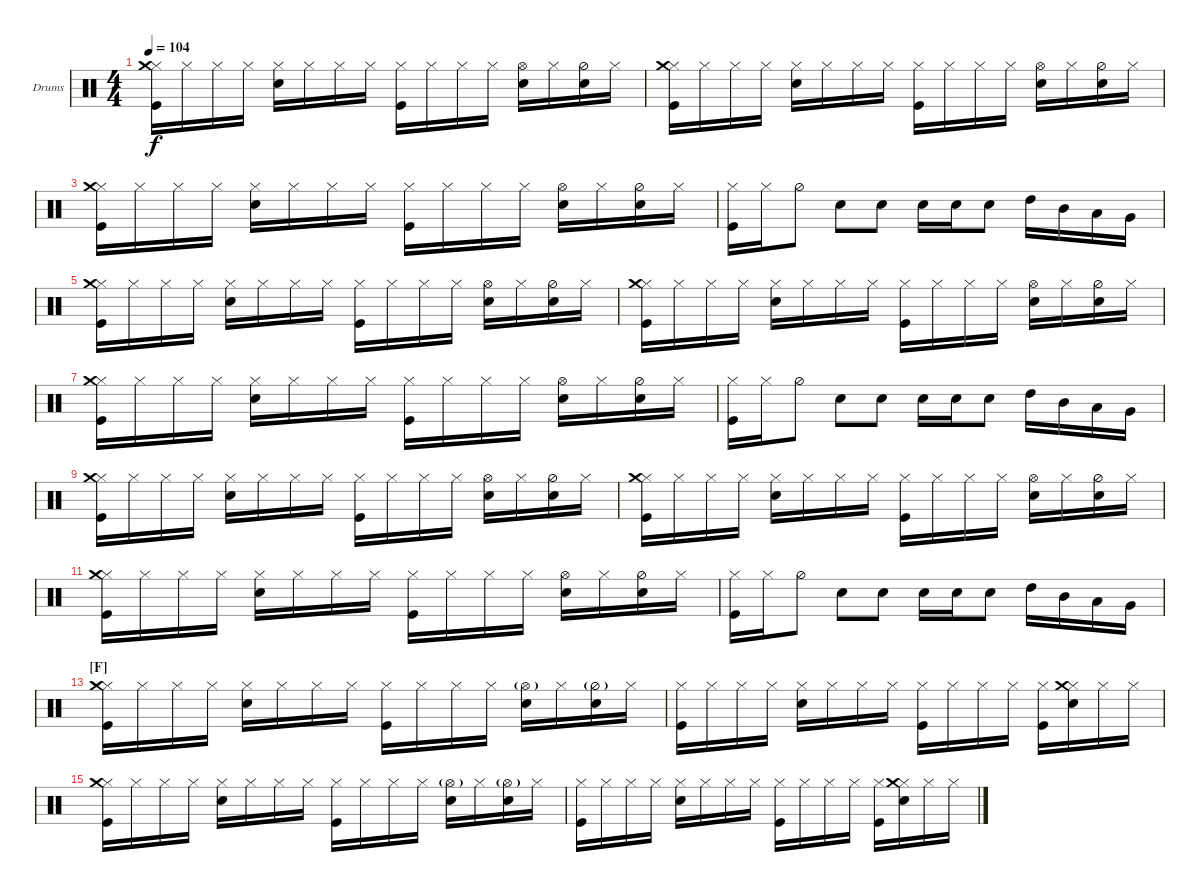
\bracketExtendMode nobrackets
\firstSystemTrackNameOrientation horizontal
\otherSystemsTrackNameOrientation horizontal
\defaultBarNumberDisplay FirstOfSystem
\track ("Drums" "Drums") {instrument percussion}
\staff {score}
\articulation defaults
\ts (4 4)
\tempo 104
\clef neutral
\ks c
("Kick (hit)" "Hi-Hat (closed)" "Crash medium (hit)").16{dy f} "Hi-Hat (closed)".16 "Hi-Hat (closed)".16 "Hi-Hat (closed)".16 ("Snare (hit) 2" "Hi-Hat (closed)").16 "Hi-Hat (closed)".16 "Hi-Hat (closed)".16 "Hi-Hat (closed)".16 ("Kick (hit)" "Hi-Hat (closed)").16 "Hi-Hat (closed)".16 "Hi-Hat (closed)".16 "Hi-Hat (closed)".16 ("Snare (hit) 2" "Hi-Hat (open)").16 "Hi-Hat (closed)".16 ("Snare (hit) 2" "Hi-Hat (half)").16 "Hi-Hat (closed)".16 |
("Kick (hit)" "Hi-Hat (closed)" "Crash medium (hit)").16 "Hi-Hat (closed)".16 "Hi-Hat (closed)".16 "Hi-Hat (closed)".16 ("Snare (hit) 2" "Hi-Hat (closed)").16 "Hi-Hat (closed)".16 "Hi-Hat (closed)".16 "Hi-Hat (closed)".16 ("Kick (hit)" "Hi-Hat (closed)").16 "Hi-Hat (closed)".16 "Hi-Hat (closed)".16 "Hi-Hat (closed)".16 ("Snare (hit) 2" "Hi-Hat (open)").16 "Hi-Hat (closed)".16 ("Snare (hit) 2" "Hi-Hat (half)").16 "Hi-Hat (closed)".16 |
("Kick (hit)" "Hi-Hat (closed)" "Crash medium (hit)").16 "Hi-Hat (closed)".16 "Hi-Hat (closed)".16 "Hi-Hat (closed)".16 ("Snare (hit) 2" "Hi-Hat (closed)").16 "Hi-Hat (closed)".16 "Hi-Hat (closed)".16 "Hi-Hat (closed)".16 ("Kick (hit)" "Hi-Hat (closed)").16 "Hi-Hat (closed)".16 "Hi-Hat (closed)".16 "Hi-Hat (closed)".16 ("Snare (hit) 2" "Hi-Hat (open)").16 "Hi-Hat (closed)".16 ("Snare (hit) 2" "Hi-Hat (half)").16 "Hi-Hat (closed)".16 |
("Kick (hit)" "Hi-Hat (closed)").16 "Hi-Hat (closed)".16 "Hi-Hat (half)".8 "Snare (hit) 2".8 "Snare (hit) 2".8 "Snare (hit) 2".16 "Snare (hit) 2".16 "Snare (hit) 2".8 "High Tom (hit)".16 "Mid Tom (hit)".16 "Low Tom (hit)".16 "Very Low Tom (hit)".16 |
("Kick (hit)" "Hi-Hat (closed)" "Crash medium (hit)").16 "Hi-Hat (closed)".16 "Hi-Hat (closed)".16 "Hi-Hat (closed)".16 ("Snare (hit) 2" "Hi-Hat (closed)").16 "Hi-Hat (closed)".16 "Hi-Hat (closed)".16 "Hi-Hat (closed)".16 ("Kick (hit)" "Hi-Hat (closed)").16 "Hi-Hat (closed)".16 "Hi-Hat (closed)".16 "Hi-Hat (closed)".16 ("Snare (hit) 2" "Hi-Hat (open)").16 "Hi-Hat (closed)".16 ("Snare (hit) 2" "Hi-Hat (half)").16 "Hi-Hat (closed)".16 |
("Kick (hit)" "Hi-Hat (closed)" "Crash medium (hit)").16 "Hi-Hat (closed)".16 "Hi-Hat (closed)".16 "Hi-Hat (closed)".16 ("Snare (hit) 2" "Hi-Hat (closed)").16 "Hi-Hat (closed)".16 "Hi-Hat (closed)".16 "Hi-Hat (closed)".16 ("Kick (hit)" "Hi-Hat (closed)").16 "Hi-Hat (closed)".16 "Hi-Hat (closed)".16 "Hi-Hat (closed)".16 ("Snare (hit) 2" "Hi-Hat (open)").16 "Hi-Hat (closed)".16 ("Snare (hit) 2" "Hi-Hat (half)").16 "Hi-Hat (closed)".16 |
("Kick (hit)" "Hi-Hat (closed)" "Crash medium (hit)").16 "Hi-Hat (closed)".16 "Hi-Hat (closed)".16 "Hi-Hat (closed)".16 ("Snare (hit) 2" "Hi-Hat (closed)").16 "Hi-Hat (closed)".16 "Hi-Hat (closed)".16 "Hi-Hat (closed)".16 ("Kick (hit)" "Hi-Hat (closed)").16 "Hi-Hat (closed)".16 "Hi-Hat (closed)".16 "Hi-Hat (closed)".16 ("Snare (hit) 2" "Hi-Hat (open)").16 "Hi-Hat (closed)".16 ("Snare (hit) 2" "Hi-Hat (half)").16 "Hi-Hat (closed)".16 |
("Kick (hit)" "Hi-Hat (closed)").16 "Hi-Hat (closed)".16 "Hi-Hat (half)".8 "Snare (hit) 2".8 "Snare (hit) 2".8 "Snare (hit) 2".16 "Snare (hit) 2".16 "Snare (hit) 2".8 "High Tom (hit)".16 "Mid Tom (hit)".16 "Low Tom (hit)".16 "Very Low Tom (hit)".16 |
("Kick (hit)" "Hi-Hat (closed)" "Crash medium (hit)").16 "Hi-Hat (closed)".16 "Hi-Hat (closed)".16 "Hi-Hat (closed)".16 ("Snare (hit) 2" "Hi-Hat (closed)").16 "Hi-Hat (closed)".16 "Hi-Hat (closed)".16 "Hi-Hat (closed)".16 ("Kick (hit)" "Hi-Hat (closed)").16 "Hi-Hat (closed)".16 "Hi-Hat (closed)".16 "Hi-Hat (closed)".16 ("Snare (hit) 2" "Hi-Hat (open)").16 "Hi-Hat (closed)".16 ("Snare (hit) 2" "Hi-Hat (half)").16 "Hi-Hat (closed)".16 |
("Kick (hit)" "Hi-Hat (closed)" "Crash medium (hit)").16 "Hi-Hat (closed)".16 "Hi-Hat (closed)".16 "Hi-Hat (closed)".16 ("Snare (hit) 2" "Hi-Hat (closed)").16 "Hi-Hat (closed)".16 "Hi-Hat (closed)".16 "Hi-Hat (closed)".16 ("Kick (hit)" "Hi-Hat (closed)").16 "Hi-Hat (closed)".16 "Hi-Hat (closed)".16 "Hi-Hat (closed)".16 ("Snare (hit) 2" "Hi-Hat (open)").16 "Hi-Hat (closed)".16 ("Snare (hit) 2" "Hi-Hat (half)").16 "Hi-Hat (closed)".16 |
("Kick (hit)" "Hi-Hat (closed)" "Crash medium (hit)").16 "Hi-Hat (closed)".16 "Hi-Hat (closed)".16 "Hi-Hat (closed)".16 ("Snare (hit) 2" "Hi-Hat (closed)").16 "Hi-Hat (closed)".16 "Hi-Hat (closed)".16 "Hi-Hat (closed)".16 ("Kick (hit)" "Hi-Hat (closed)").16 "Hi-Hat (closed)".16 "Hi-Hat (closed)".16 "Hi-Hat (closed)".16 ("Snare (hit) 2" "Hi-Hat (open)").16 "Hi-Hat (closed)".16 ("Snare (hit) 2" "Hi-Hat (half)").16 "Hi-Hat (closed)".16 |
("Kick (hit)" "Hi-Hat (closed)").16 "Hi-Hat (closed)".16 "Hi-Hat (half)".8 "Snare (hit) 2".8 "Snare (hit) 2".8 "Snare (hit) 2".16 "Snare (hit) 2".16 "Snare (hit) 2".8 "High Tom (hit)".16 "Mid Tom (hit)".16 "Low Tom (hit)".16 "Very Low Tom (hit)".16 |
\section ("F" "")
("Kick (hit)" "Hi-Hat (closed)" "Crash medium (hit)").16 "Hi-Hat (closed)".16 "Hi-Hat (closed)".16 "Hi-Hat (closed)".16 ("Snare (hit) 2" "Hi-Hat (closed)").16 "Hi-Hat (closed)".16 "Hi-Hat (closed)".16 "Hi-Hat (closed)".16 ("Kick (hit)" "Hi-Hat (closed)").16 "Hi-Hat (closed)".16 "Hi-Hat (closed)".16 "Hi-Hat (closed)".16 ("Snare (hit) 2" "Hi-Hat (open)"{g}).16 "Hi-Hat (closed)".16 ("Snare (hit) 2" "Hi-Hat (half)"{g}).16 "Hi-Hat (closed)".16 |
("Kick (hit)" "Hi-Hat (closed)").16 "Hi-Hat (closed)".16 "Hi-Hat (closed)".16 "Hi-Hat (closed)".16 ("Snare (hit) 2" "Hi-Hat (closed)").16 "Hi-Hat (closed)".16 "Hi-Hat (closed)".16 "Hi-Hat (closed)".16 ("Kick (hit)" "Hi-Hat (closed)").16 "Hi-Hat (closed)".16 "Hi-Hat (closed)".16 "Hi-Hat (closed)".16 ("Kick (hit)" "Hi-Hat (closed)").16 ("Snare (hit) 2" "Hi-Hat (closed)" "Crash medium (hit)").16 "Hi-Hat (closed)".16 "Hi-Hat (closed)".16 |
("Kick (hit)" "Hi-Hat (closed)" "Crash medium (hit)").16 "Hi-Hat (closed)".16 "Hi-Hat (closed)".16 "Hi-Hat (closed)".16 ("Snare (hit) 2" "Hi-Hat (closed)").16 "Hi-Hat (closed)".16 "Hi-Hat (closed)".16 "Hi-Hat (closed)".16 ("Kick (hit)" "Hi-Hat (closed)").16 "Hi-Hat (closed)".16 "Hi-Hat (closed)".16 "Hi-Hat (closed)".16 ("Snare (hit) 2" "Hi-Hat (open)"{g}).16 "Hi-Hat (closed)".16 ("Snare (hit) 2" "Hi-Hat (open)"{g}).16 "Hi-Hat (closed)".16 |
("Kick (hit)" "Hi-Hat (closed)").16 "Hi-Hat (closed)".16 "Hi-Hat (closed)".16 "Hi-Hat (closed)".16 ("Snare (hit) 2" "Hi-Hat (closed)").16 "Hi-Hat (closed)".16 "Hi-Hat (closed)".16 "Hi-Hat (closed)".16 ("Kick (hit)" "Hi-Hat (closed)").16 "Hi-Hat (closed)".16 "Hi-Hat (closed)".16 "Hi-Hat (closed)".16 ("Kick (hit)" "Hi-Hat (closed)").16 ("Snare (hit) 2" "Hi-Hat (closed)" "Crash medium (hit)").16 "Hi-Hat (closed)".16 "Hi-Hat (closed)".16
